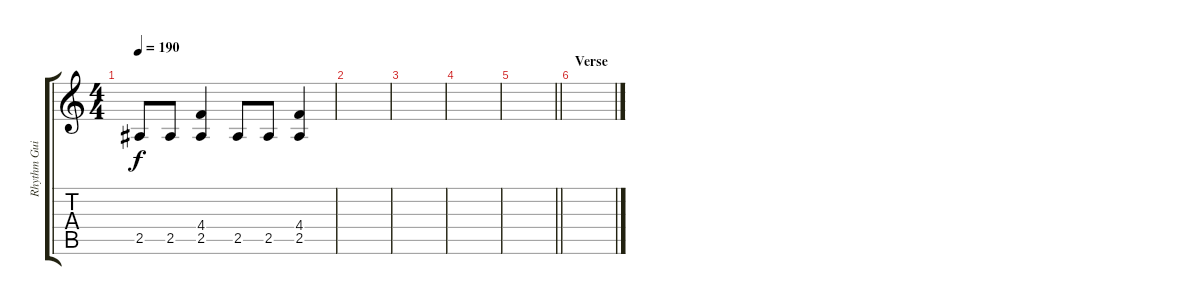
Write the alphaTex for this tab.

\track ("Rhythm Guitar" "Rhythm Gui") {instrument overdrivenguitar}
\staff {score tabs}
\tuning (Eb4 Bb3 Gb3 Db3 Ab2 Eb2) {hide}
\ts (4 4)
\tempo 190
\clef g2
\ks c
2.5.8{dy f} 2.5.8 (4.4 2.5).4 2.5.8 2.5.8 (4.4 2.5).4 |
|
|
|
\barLineRight lightlight
|
\section ("" "Verse")
